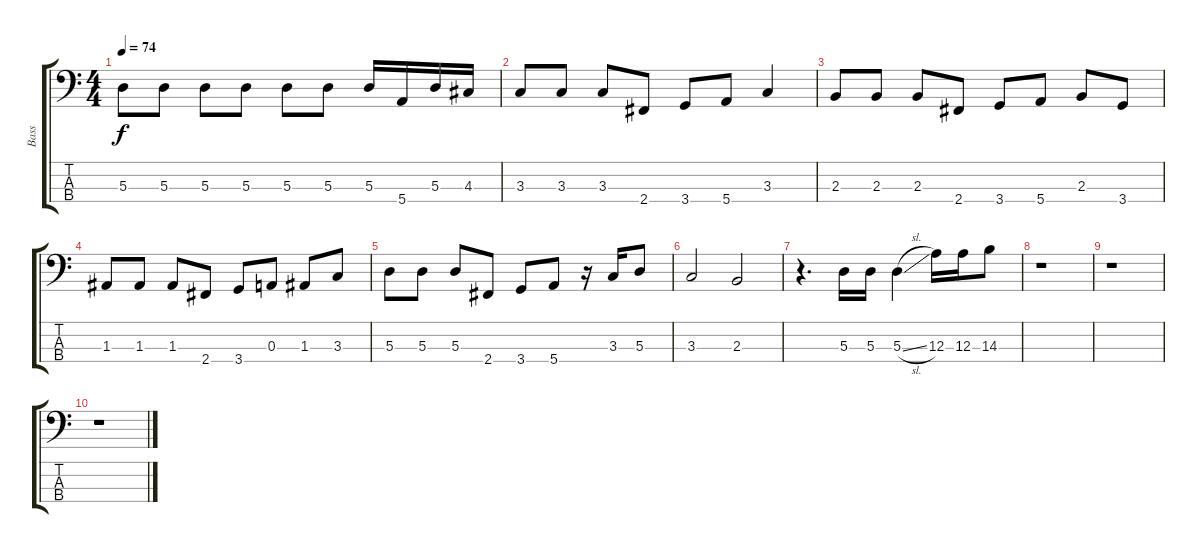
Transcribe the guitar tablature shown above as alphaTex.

\track ("Bass" "Bass") {instrument acousticbass}
\staff {score tabs}
\tuning (G2 D2 A1 E1) {hide}
\ts (4 4)
\tempo 74
\clef f4
\ks c
5.3.8{dy f} 5.3.8 5.3.8 5.3.8 5.3.8 5.3.8 5.3.16 5.4.16 5.3.16 4.3.16 |
3.3.8 3.3.8 3.3.8 2.4.8 3.4.8 5.4.8 3.3.4 |
2.3.8 2.3.8 2.3.8 2.4.8 3.4.8 5.4.8 2.3.8 3.4.8 |
1.3.8 1.3.8 1.3.8 2.4.8 3.4.8 0.3.8 1.3.8 3.3.8 |
5.3.8 5.3.8 5.3.8 2.4.8 3.4.8 5.4.8 r.16 3.3.16 5.3.8 |
3.3.2 2.3.2 |
r.4{d} 5.3.16 5.3.16 5.3{sl}.4 12.3.16 12.3.16 14.3.8 |
r.1 |
r.1 |
r.1
